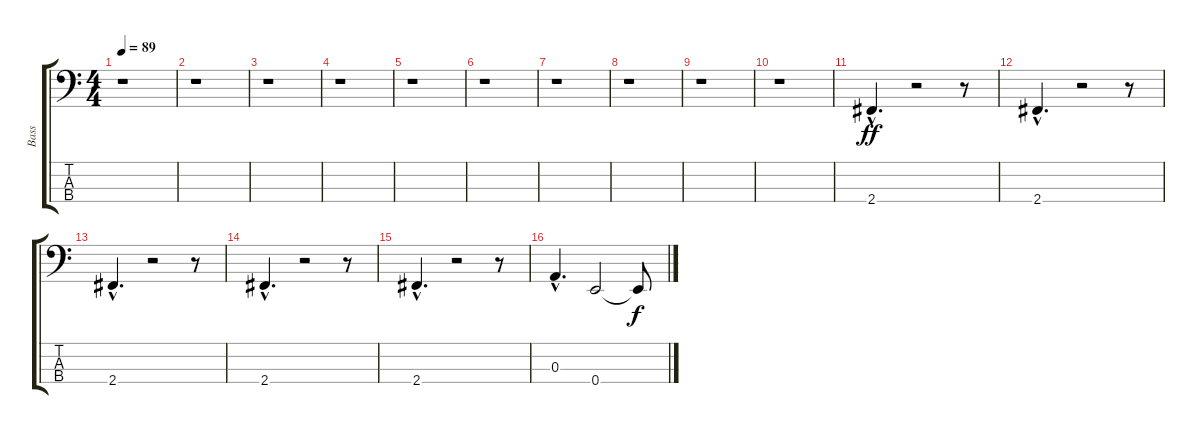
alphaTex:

\track ("Bass" "Bass") {instrument electricbassfinger}
\staff {score tabs}
\tuning (G2 D2 A1 E1) {hide}
\ts (4 4)
\tempo 89
\clef f4
\ks c
r.1{dy ff instrument electricbassfinger} |
r.1 |
r.1 |
r.1 |
r.1 |
r.1 |
r.1 |
r.1 |
r.1 |
r.1 |
2.4{hac}.4{d} r.2 r.8 |
2.4{hac}.4{d} r.2 r.8 |
2.4{hac}.4{d} r.2 r.8 |
2.4{hac}.4{d} r.2 r.8 |
2.4{hac}.4{d} r.2 r.8 |
0.3{hac}.4{d} 0.4.2 0.4{t}.8{dy f}
